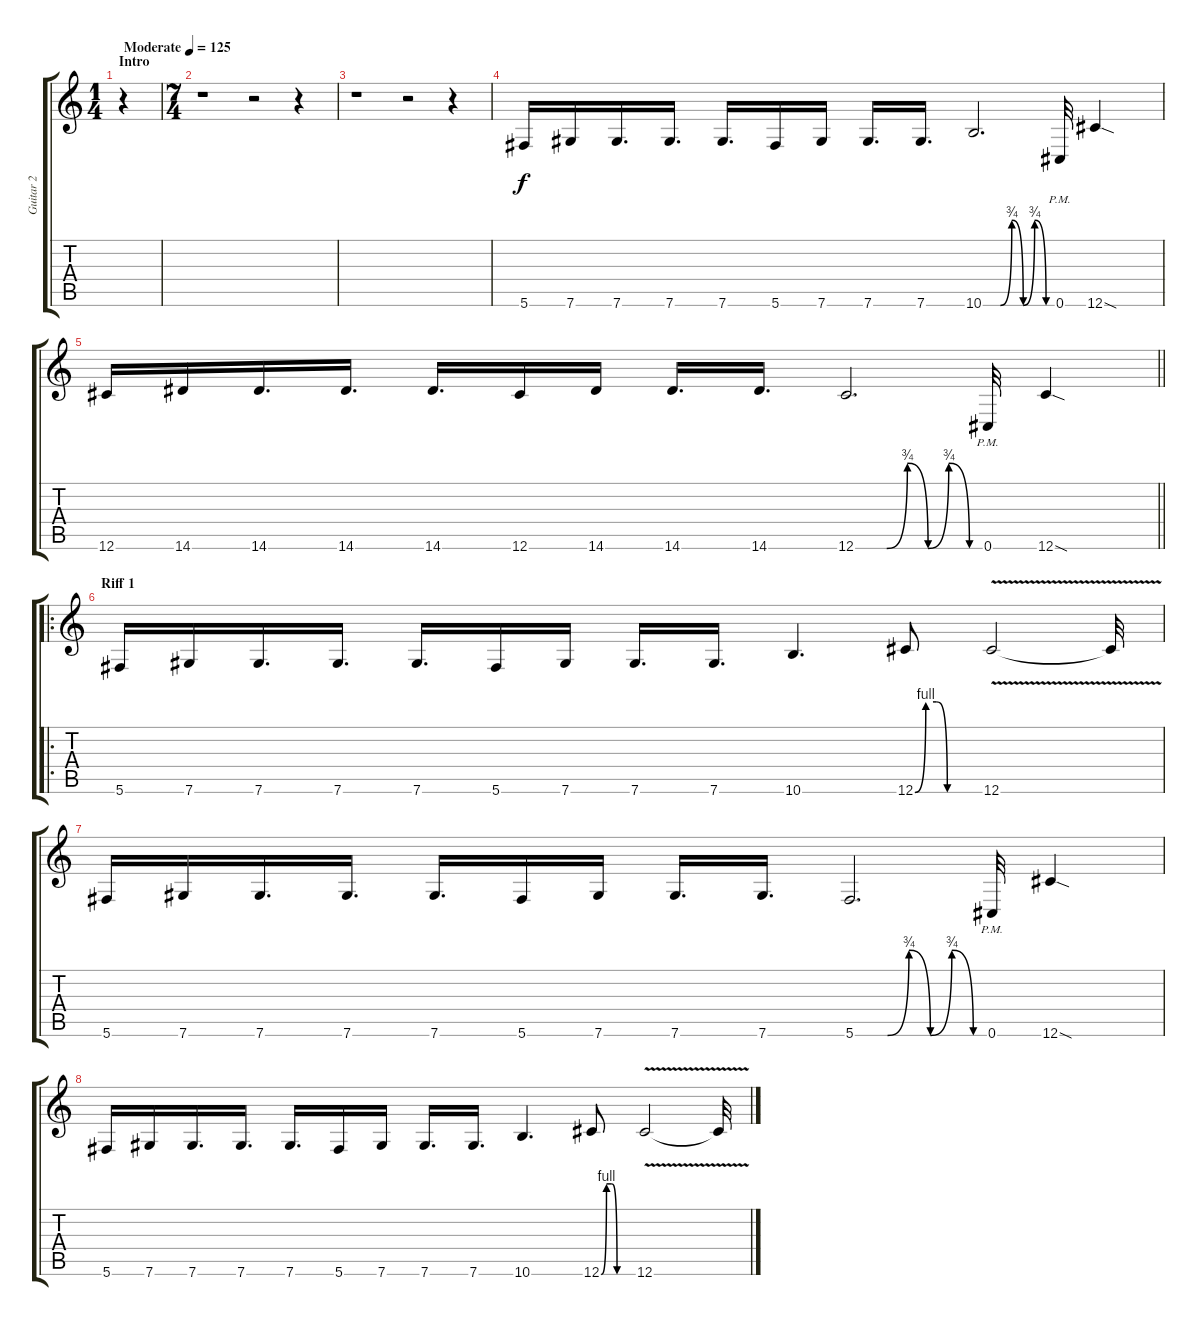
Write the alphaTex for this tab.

\track ("Guitar 2" "Guitar 2") {instrument distortionguitar}
\staff {score tabs}
\tuning (Db4 Ab3 E3 B2 Gb2 Db2) {hide}
\ts (1 4)
\section ("" "Intro")
\tempo (125 "Moderate")
\clef g2
\ks c
r.4{dy f instrument distortionguitar} |
\ts (7 4)
r.1 r.2 r.4 |
r.1 r.2 r.4 |
5.6.16 7.6.16 7.6.16{d} 7.6.16{d} 7.6.16{d} 5.6.16 7.6.16 7.6.16{d} 7.6.16{d} 10.6{be (custom 0 0 15 0 25 3 35 0 45 3 55 0 60 0)}.2{d} 0.6{pm}.32 12.6{sod}.4 |
\barLineRight lightlight
12.6.16 14.6.16 14.6.16{d} 14.6.16{d} 14.6.16{d} 12.6.16 14.6.16 14.6.16{d} 14.6.16{d} 12.6{be (custom 0 0 15 0 25 3 35 0 45 3 55 0 60 0)}.2{d} 0.6{pm}.32 12.6{sod}.4 |
\ro
\section ("" "Riff 1")
5.6.16 7.6.16 7.6.16{d} 7.6.16{d} 7.6.16{d} 5.6.16 7.6.16 7.6.16{d} 7.6.16{d} 10.6.4{d} 12.6{be (custom 0 0 10 4 20 4 30 0 60 0)}.8 12.6{v}.2 12.6{t}.32 |
5.6.16 7.6.16 7.6.16{d} 7.6.16{d} 7.6.16{d} 5.6.16 7.6.16 7.6.16{d} 7.6.16{d} 5.6{be (custom 0 0 15 0 25 3 35 0 45 3 55 0 60 0)}.2{d} 0.6{pm}.32 12.6{sod}.4 |
5.6.16 7.6.16 7.6.16{d} 7.6.16{d} 7.6.16{d} 5.6.16 7.6.16 7.6.16{d} 7.6.16{d} 10.6.4{d} 12.6{be (custom 0 0 10 4 20 4 30 0 60 0)}.8 12.6{v}.2 12.6{t}.32
